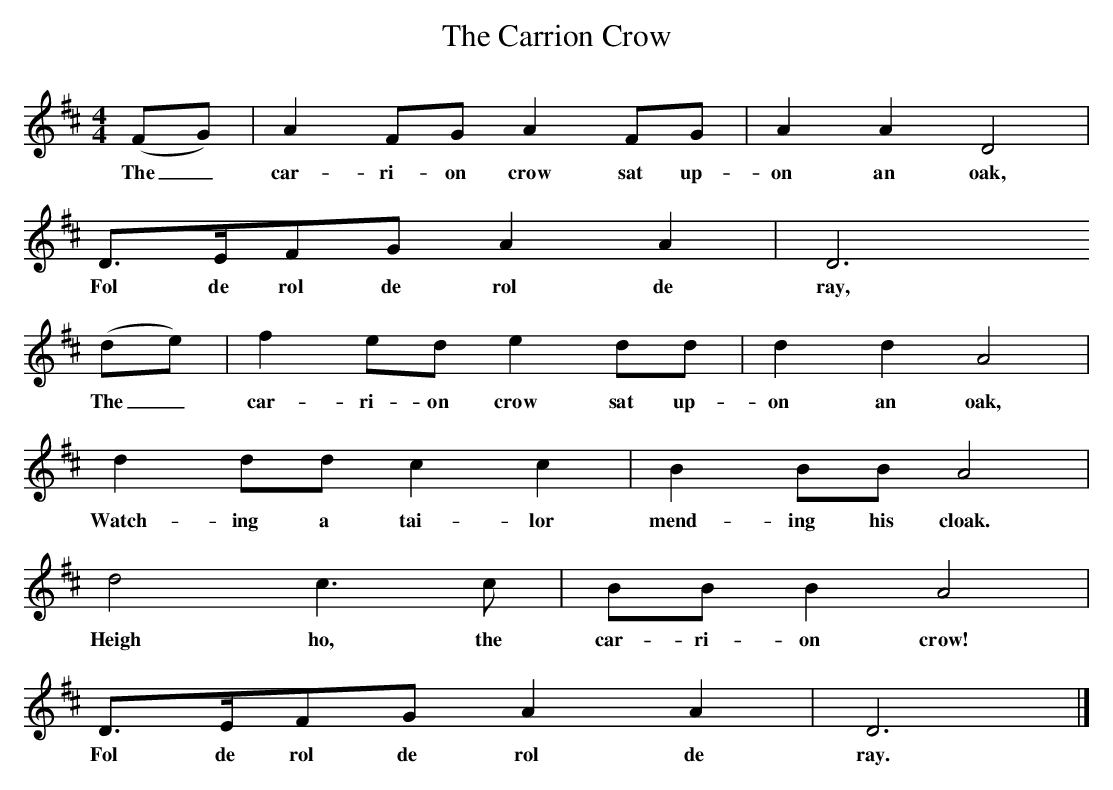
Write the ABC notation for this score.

X:1     %Music
T:The Carrion Crow
M:4/4     %Meter
L:1/8     %
K:D
(FG) |A2 FG A2 FG |A2 A2 D4 |
w:The_ car-ri-on crow sat up-on an oak,
D3/2E/FG A2 A2 | D6
w:Fol de rol de rol de ray,
(de) |f2 ed e2 dd |d2 d2 A4 |
w:The_ car-ri-on crow sat up-on an oak,
d2 dd c2 c2 |B2 BB A4 |
w:Watch-ing a tai-lor mend-ing his cloak.
d4 c3 c |BB B2 A4 |
w: Heigh ho, the car-ri-on crow!
D3/2E/FG A2 A2 |D6 |]
w:Fol de rol de rol de ray.
